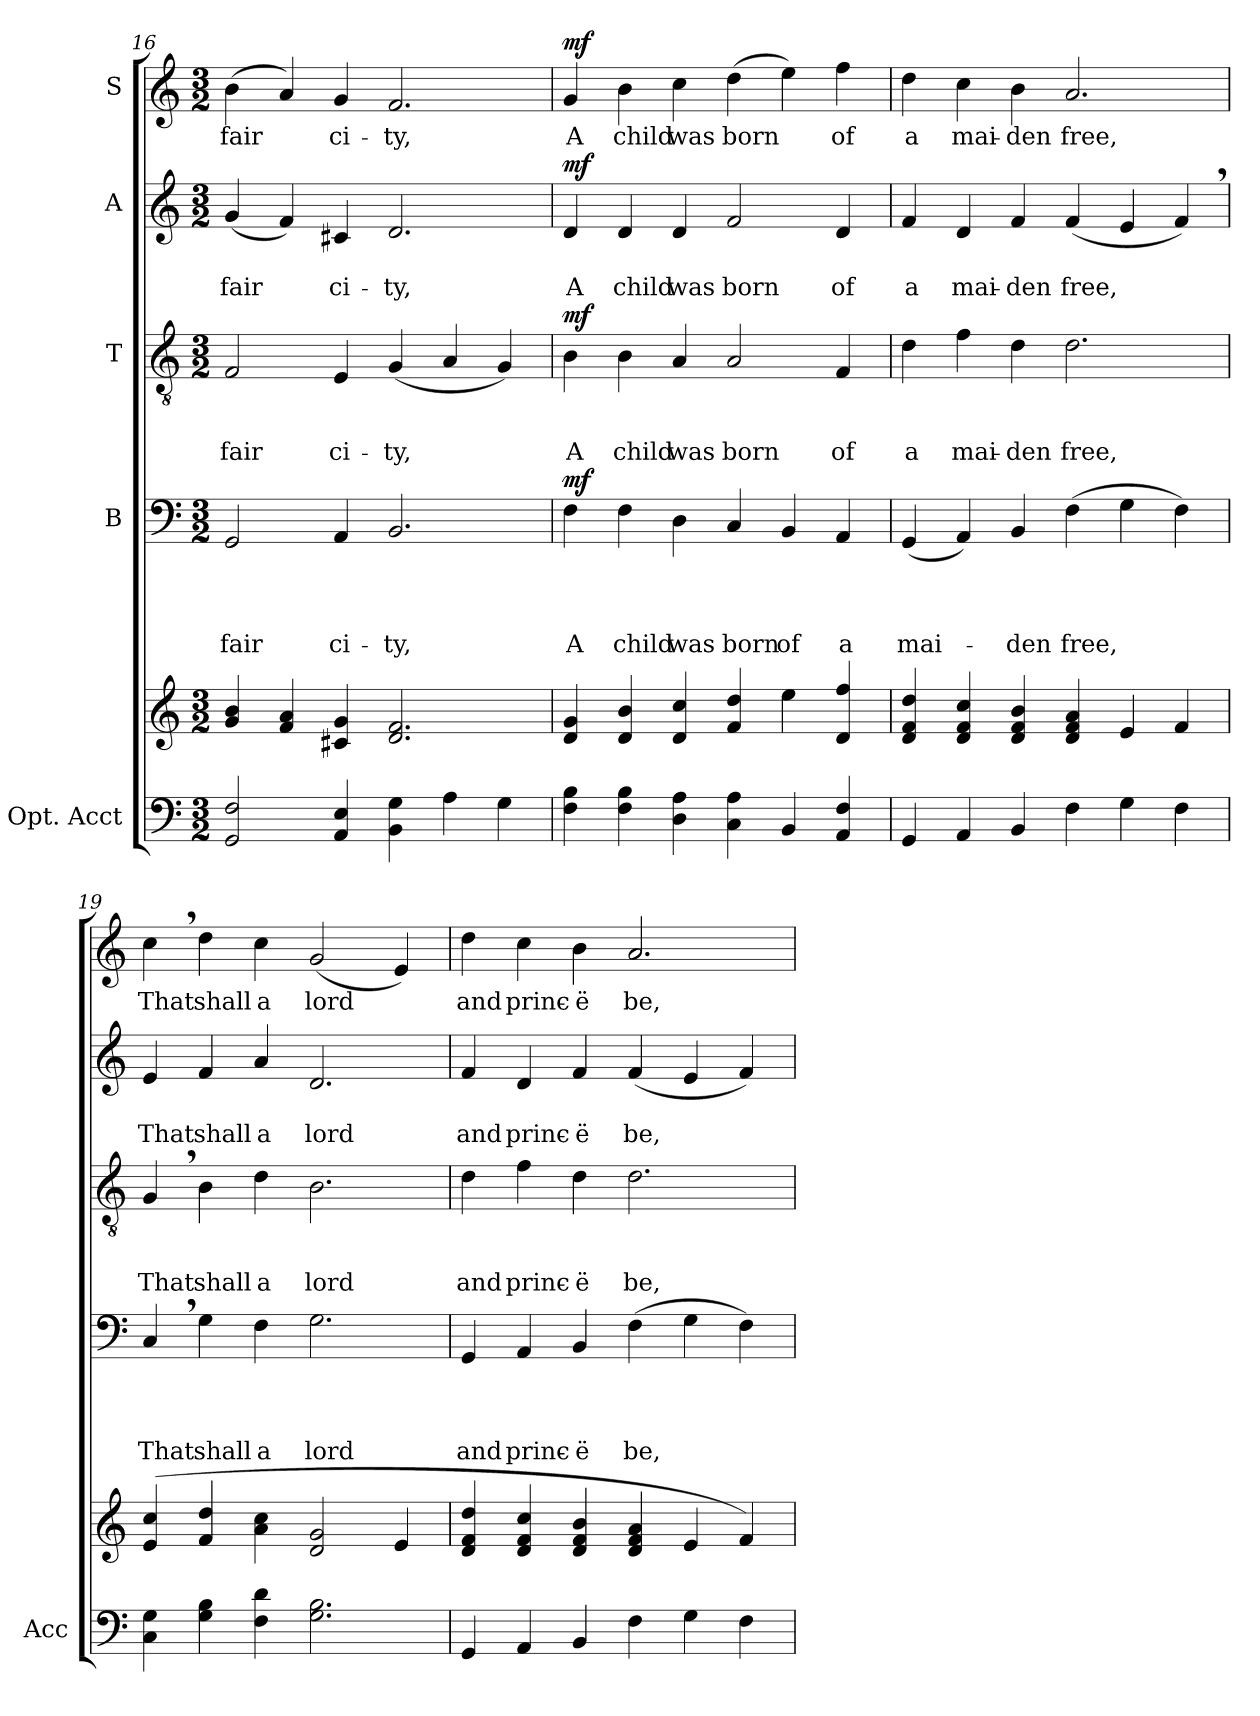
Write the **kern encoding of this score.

**kern	**kern	**kern	**text	**text	**text	**text	**dynam	**kern	**text	**text	**text	**dynam	**kern	**text	**text	**dynam	**kern	**text	**dynam
*part5	*part5	*part4	*part4	*part4	*part4	*part4	*part4	*part3	*part3	*part3	*part3	*part3	*part2	*part2	*part2	*part2	*part1	*part1	*part1
*staff6	*staff5	*staff4	*staff4	*staff4	*staff4	*staff4	*staff4	*staff3	*staff3	*staff3	*staff3	*staff3	*staff2	*staff2	*staff2	*staff2	*staff1	*staff1	*staff1
*I"Opt. Acct	*	*I"B	*	*	*	*	*	*I"T	*	*	*	*	*I"A	*	*	*	*I"S	*	*
*I'Acc	*	*	*	*	*	*	*	*	*	*	*	*	*	*	*	*	*	*	*
*clefF4	*clefG2	*clefF4	*	*	*	*	*	*clefGv2	*	*	*	*	*clefG2	*	*	*	*clefG2	*	*
*k[]	*k[]	*k[]	*	*	*	*	*	*k[]	*	*	*	*	*k[]	*	*	*	*k[]	*	*
*C:	*C:	*C:	*	*	*	*	*	*C:	*	*	*	*	*C:	*	*	*	*C:	*	*
*M3/2	*M3/2	*M3/2	*	*	*	*	*	*M3/2	*	*	*	*	*M3/2	*	*	*	*M3/2	*	*
=16	=16	=16	=16	=16	=16	=16	=16	=16	=16	=16	=16	=16	=16	=16	=16	=16	=16	=16	=16
!	!	!	!	!	!	!LO:LY:b	!	!	!	!	!LO:LY:b	!	!	!	!LO:LY:b	!	!	!LO:LY:b	!
2GG/ 2F/	4g/ 4b/	2GG/	.	.	.	fair	.	2F/	.	.	fair	.	(<4g/	.	fair	.	(>4b\	fair	.
.	4f/ 4a/	.	.	.	.	.	.	.	.	.	.	.	4f/)	.	.	.	4a/)	.	.
!	!	!	!	!	!	!LO:LY:b	!	!	!	!	!LO:LY:b	!	!	!	!LO:LY:b	!	!	!LO:LY:b	!
4AA/ 4E/	4c#X/ 4g/	4AA/	.	.	.	ci-	.	4E/	.	.	ci-	.	4c#X/	.	ci-	.	4g/	ci-	.
!	!	!	!	!	!	!LO:LY:b	!	!	!	!	!LO:LY:b	!	!	!	!LO:LY:b	!	!	!LO:LY:b	!
4BB\ 4G\	2.d/ 2.f/	2.BB/	.	.	.	-ty,	.	(<4G/	.	.	-ty,	.	2.d/	.	-ty,	.	2.f/	-ty,	.
4A\	.	.	.	.	.	.	.	4A/	.	.	.	.	.	.	.	.	.	.	.
4G\	.	.	.	.	.	.	.	4G/)	.	.	.	.	.	.	.	.	.	.	.
!!LO:PB:g=z
=17	=17	=17	=17	=17	=17	=17	=17	=17	=17	=17	=17	=17	=17	=17	=17	=17	=17	=17	=17
!	!	!	!	!	!	!LO:LY:b	!LO:DY:a	!	!	!	!LO:LY:b	!LO:DY:a	!	!	!LO:LY:b	!LO:DY:a	!	!LO:LY:b	!LO:DY:a
4F\ 4B\	4d/ 4g/	4F\	.	.	.	A	mf	4B\	.	.	A	mf	4d/	.	A	mf	4g/	A	mf
!	!	!	!	!	!	!LO:LY:b	!	!	!	!	!LO:LY:b	!	!	!	!LO:LY:b	!	!	!LO:LY:b	!
4F\ 4B\	4d/ 4b/	4F\	.	.	.	child	.	4B\	.	.	child	.	4d/	.	child	.	4b\	child	.
!	!	!	!	!	!	!LO:LY:b	!	!	!	!	!LO:LY:b	!	!	!	!LO:LY:b	!	!	!LO:LY:b	!
4D\ 4A\	4d/ 4cc/	4D\	.	.	.	was	.	4A/	.	.	was	.	4d/	.	was	.	4cc\	was	.
!	!	!	!	!	!	!LO:LY:b	!	!	!	!	!LO:LY:b	!	!	!	!LO:LY:b	!	!	!LO:LY:b	!
4C\ 4A\	4f/ 4dd/	4C/	.	.	.	born	.	2A/	.	.	born	.	2f/	.	born	.	(>4dd\	born	.
!	!	!	!	!	!	!LO:LY:b	!	!	!	!	!	!	!	!	!	!	!	!	!
4BB/	4ee\	4BB/	.	.	.	of	.	.	.	.	.	.	.	.	.	.	4ee\)	.	.
!	!	!	!	!	!	!LO:LY:b	!	!	!	!	!LO:LY:b	!	!	!	!LO:LY:b	!	!	!LO:LY:b	!
4AA/ 4F/	4d/ 4ff/	4AA/	.	.	.	a	.	4F/	.	.	of	.	4d/	.	of	.	4ff\	of	.
=18	=18	=18	=18	=18	=18	=18	=18	=18	=18	=18	=18	=18	=18	=18	=18	=18	=18	=18	=18
!	!	!	!	!	!	!LO:LY:b	!	!	!	!	!LO:LY:b	!	!	!	!LO:LY:b	!	!	!LO:LY:b	!
4GG/	4d/ 4f/ 4dd/	(<4GG/	.	.	.	mai-	.	4d\	.	.	a	.	4f/	.	a	.	4dd\	a	.
!	!	!	!	!	!	!	!	!	!	!	!LO:LY:b	!	!	!	!LO:LY:b	!	!	!LO:LY:b	!
4AA/	4d/ 4f/ 4cc/	4AA/)	.	.	.	.	.	4f\	.	.	mai-	.	4d/	.	mai-	.	4cc\	mai-	.
!	!	!	!	!	!	!LO:LY:b	!	!	!	!	!LO:LY:b	!	!	!	!LO:LY:b	!	!	!LO:LY:b	!
4BB/	4d/ 4f/ 4b/	4BB/	.	.	.	-den	.	4d\	.	.	-den	.	4f/	.	-den	.	4b\	-den	.
!	!	!	!	!	!	!LO:LY:b	!	!	!	!	!LO:LY:b	!	!	!	!LO:LY:b	!	!	!LO:LY:b	!
4F\	4d/ 4f/ 4a/	(>4F\	.	.	.	free,	.	2.d\	.	.	free,	.	(<4f/	.	free,	.	2.a/	free,	.
4G\	4e/	4G\	.	.	.	.	.	.	.	.	.	.	4e/	.	.	.	.	.	.
4F\	4f/	4F\)	.	.	.	.	.	.	.	.	.	.	4f,>/)	.	.	.	.	.	.
=19	=19	=19	=19	=19	=19	=19	=19	=19	=19	=19	=19	=19	=19	=19	=19	=19	=19	=19	=19
!	!	!	!	!	!	!LO:LY:b	!	!	!	!	!LO:LY:b	!	!	!	!LO:LY:b	!	!	!LO:LY:b	!
4C\ 4G\	(>4e/ 4cc/	4C,>/	.	.	.	That	.	4G,>/	.	.	That	.	4e/	.	That	.	4cc,>\	That	.
!	!	!	!	!	!	!LO:LY:b	!	!	!	!	!LO:LY:b	!	!	!	!LO:LY:b	!	!	!LO:LY:b	!
4G\ 4B\	4f/ 4dd/	4G\	.	.	.	shall	.	4B\	.	.	shall	.	4f/	.	shall	.	4dd\	shall	.
!	!	!	!	!	!	!LO:LY:b	!	!	!	!	!LO:LY:b	!	!	!	!LO:LY:b	!	!	!LO:LY:b	!
4F\ 4d\	4a\ 4cc\	4F\	.	.	.	a	.	4d\	.	.	a	.	4a/	.	a	.	4cc\	a	.
!	!	!	!	!	!	!LO:LY:b	!	!	!	!	!LO:LY:b	!	!	!	!LO:LY:b	!	!	!LO:LY:b	!
2.G\ 2.B\	2d/ 2g/	2.G\	.	.	.	lord	.	2.B\	.	.	lord	.	2.d/	.	lord	.	(<2g/	lord	.
.	4e/	.	.	.	.	.	.	.	.	.	.	.	.	.	.	.	4e/)	.	.
=20	=20	=20	=20	=20	=20	=20	=20	=20	=20	=20	=20	=20	=20	=20	=20	=20	=20	=20	=20
!	!	!	!	!	!	!LO:LY:b	!	!	!	!	!LO:LY:b	!	!	!	!LO:LY:b	!	!	!LO:LY:b	!
4GG/	4d/ 4f/ 4dd/	4GG/	.	.	.	and	.	4d\	.	.	and	.	4f/	.	and	.	4dd\	and	.
!	!	!	!	!	!	!LO:LY:b	!	!	!	!	!LO:LY:b	!	!	!	!LO:LY:b	!	!	!LO:LY:b	!
4AA/	4d/ 4f/ 4cc/	4AA/	.	.	.	princ-	.	4f\	.	.	princ-	.	4d/	.	princ-	.	4cc\	princ-	.
!	!	!	!	!	!	!LO:LY:b	!	!	!	!	!LO:LY:b	!	!	!	!LO:LY:b	!	!	!LO:LY:b	!
4BB/	4d/ 4f/ 4b/	4BB/	.	.	.	-ë	.	4d\	.	.	-ë	.	4f/	.	-ë	.	4b\	-ë	.
!	!	!	!	!	!	!LO:LY:b	!	!	!	!	!LO:LY:b	!	!	!	!LO:LY:b	!	!	!LO:LY:b	!
4F\	4d/ 4f/ 4a/	(>4F\	.	.	.	be,	.	2.d\	.	.	be,	.	(<4f/	.	be,	.	2.a/	be,	.
4G\	4e/	4G\	.	.	.	.	.	.	.	.	.	.	4e/	.	.	.	.	.	.
4F\	4f/)	4F\)	.	.	.	.	.	.	.	.	.	.	4f/)	.	.	.	.	.	.
=	=	=	=	=	=	=	=	=	=	=	=	=	=	=	=	=	=	=	=
*-	*-	*-	*-	*-	*-	*-	*-	*-	*-	*-	*-	*-	*-	*-	*-	*-	*-	*-	*-
